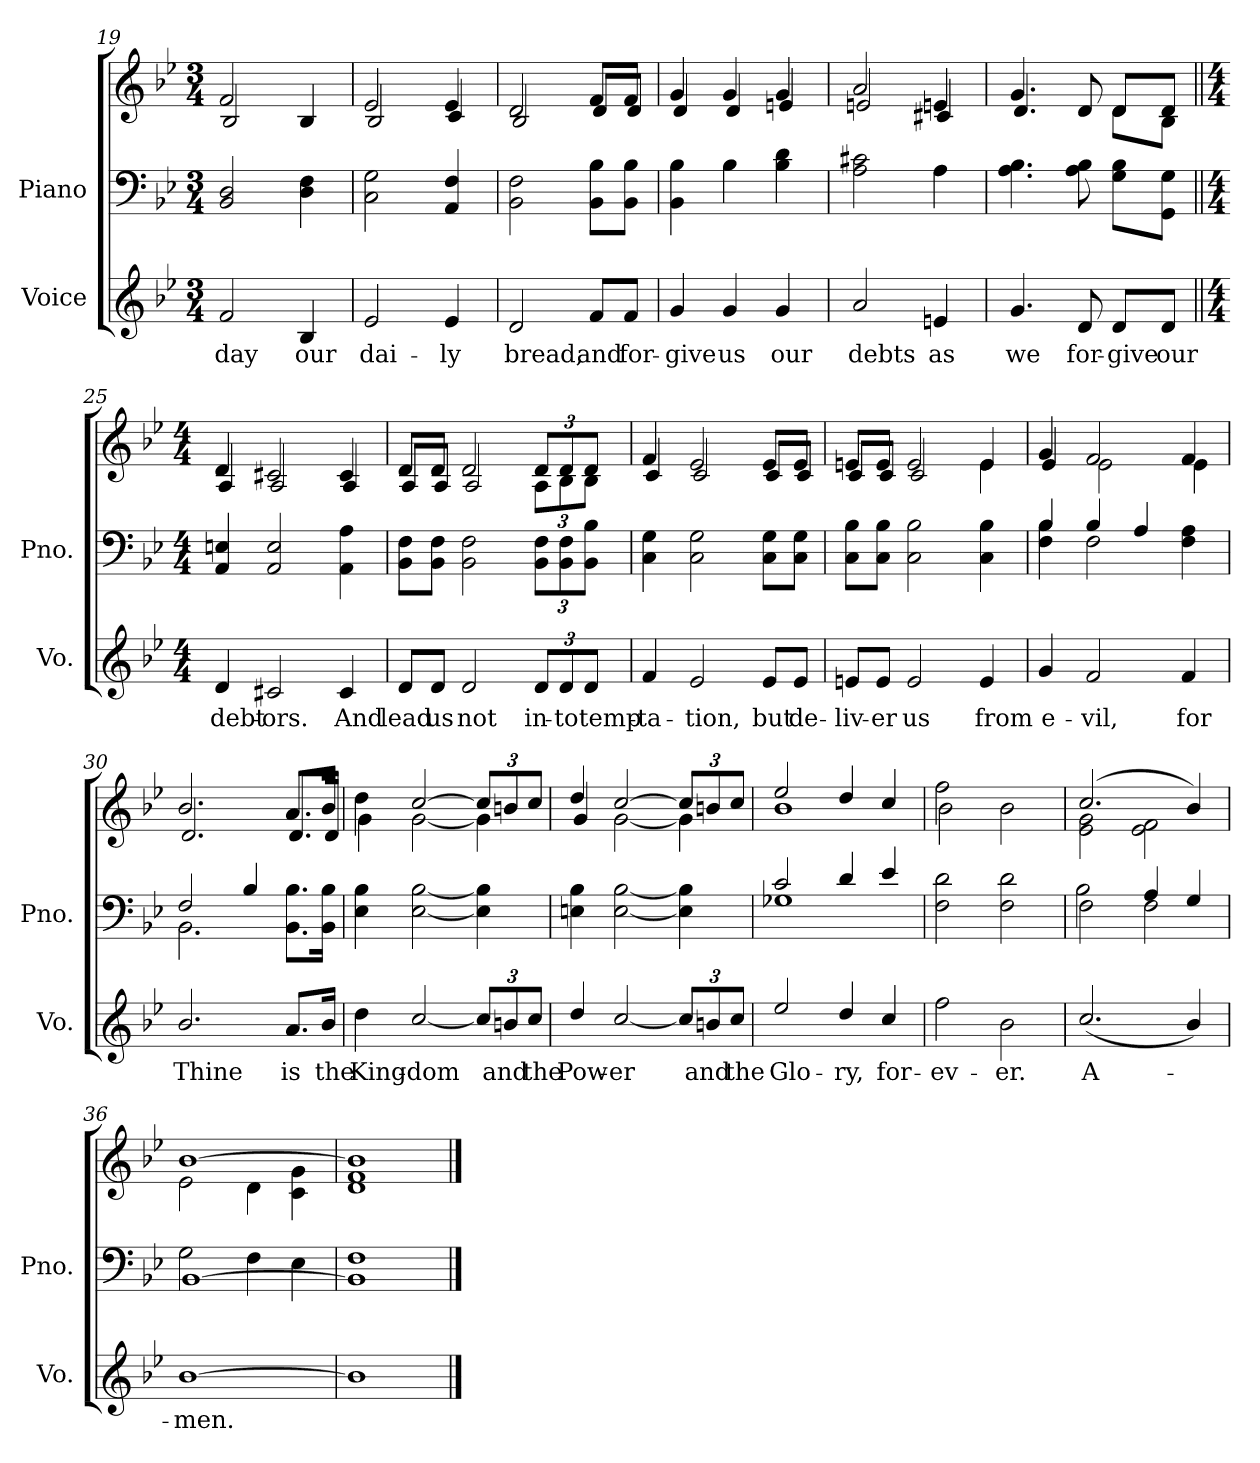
**kern	**text	**kern	**kern
*part2	*part2	*part1	*part1
*staff3	*staff3	*staff2	*staff1
*I"Voice	*	*I"Piano	*
*I'Vo.	*	*I'Pno.	*
*clefG2	*	*clefF4	*clefG2
*k[b-e-]	*	*k[b-e-]	*k[b-e-]
*M3/4	*	*M3/4	*M3/4
=19	=19	=19	=19
!	!LO:LY:b	!	!
*	*	*^	*^
2f/	day	2.ryy	2BB-/ 2D/	2f/	2B-/
!	!LO:LY:b	!	!	!	!
4B-/	our	.	4D\ 4F\	4B-/	4ryy
=20	=20	=20	=20	=20	=20
!	!LO:LY:b	!	!	!	!
2e-/	dai-	2.ryy	2C\ 2G\	2e-/	2B-/
!	!LO:LY:b	!	!	!	!
4e-/	-ly	.	4AA/ 4F/	4e-/	4c/
=21	=21	=21	=21	=21	=21
!	!LO:LY:b	!	!	!	!
2d/	bread,	2.ryy	2BB-\ 2F\	2d/	2B-/
!	!LO:LY:b	!	!	!	!
8f/L	and	.	8BB-\ 8B-\L	8f/L	8d/L
!	!LO:LY:b	!	!	!	!
8f/J	for-	.	8BB-\ 8B-\J	8f/J	8d/J
=22	=22	=22	=22	=22	=22
!	!LO:LY:b	!	!	!	!
4g/	-give	2.ryy	4BB-\ 4B-\	4g/	4d/
!	!LO:LY:b	!	!	!	!
4g/	us	.	4B-\	4g/	4d/
!	!LO:LY:b	!	!	!	!
4g/	our	.	4B-\ 4d\	4g/	4en/
=23	=23	=23	=23	=23	=23
!	!LO:LY:b	!	!	!	!
2a/	debts	2.ryy	2A\ 2c#X\	2a/	2en/
!	!LO:LY:b	!	!	!	!
4en/	as	.	4A\	4en/	4c#X/
!!LO:PB:g=z	!!
=24	=24	=24	=24	=24	=24
!	!LO:LY:b	!	!	!	!
4.g/	we	2.ryy	4.A\ 4.B-\	4.g/	4.d/
!	!LO:LY:b	!	!	!	!
8d/	for-	.	8A\ 8B-\	8d/	8ryy
!	!LO:LY:b	!	!	!	!
8d/L	-give	.	8G\ 8B-\L	8d/L	8d\L
!	!LO:LY:b	!	!	!	!
8d/J	our	.	8GG\ 8G\J	8d/J	8B-\J
=25||	=25||	=25||	=25||	=25||	=25||
*M4/4	*	*M4/4	*	*M4/4	*
!	!LO:LY:b	!	!	!	!
4d/	debt-	1ryy	4AA/ 4En/	4d/	4A/
!	!LO:LY:b	!	!	!	!
2c#X/	-ors.	.	2AA/ 2E/	2c#X/	2A/
!	!LO:LY:b	!	!	!	!
4c#/	And	.	4AA\ 4A\	4c#/	4A/
=26	=26	=26	=26	=26	=26
!	!LO:LY:b	!	!	!	!
8d/L	lead	1ryy	8BB-\ 8F\L	8d/L	8A/L
!	!LO:LY:b	!	!	!	!
8d/J	us	.	8BB-\ 8F\J	8d/J	8A/J
!	!LO:LY:b	!	!	!	!
2d/	not	.	2BB-\ 2F\	2d/	2A/
*Xbrackettup	*	*	*	*	*
!	!LO:LY:b	!	!	!	!
*	*	*	*Xbrackettup	*Xbrackettup	*
12d/L	in-	.	12BB-\ 12F\L	12d/L	12A\L
!	!LO:LY:b	!	!	!	!
12d/	-to	.	12BB-\ 12F\	12d/	12B-\
!	!LO:LY:b	!	!	!	!
12d/J	temp-	.	12BB-\ 12B-\J	12d/J	12B-\J
=27	=27	=27	=27	=27	=27
!	!LO:LY:b	!	!	!	!
4f/	-ta-	1ryy	4C\ 4G\	4f/	4c/
!	!LO:LY:b	!	!	!	!
2e-/	-tion,	.	2C\ 2G\	2e-/	2c/
!	!LO:LY:b	!	!	!	!
8e-/L	but	.	8C\ 8G\L	8e-/L	8c/L
!	!LO:LY:b	!	!	!	!
8e-/J	de-	.	8C\ 8G\J	8e-/J	8c/J
=28	=28	=28	=28	=28	=28
!	!LO:LY:b	!	!	!	!
8en/L	-liv-	1ryy	8C\ 8B-\L	8en/L	8c/L
!	!LO:LY:b	!	!	!	!
8e/J	-er	.	8C\ 8B-\J	8e/J	8c/J
!	!LO:LY:b	!	!	!	!
2e/	us	.	2C\ 2B-\	2e/	2c/
!	!LO:LY:b	!	!	!	!
4e/	from	.	4C\ 4B-\	4e/	4e\
!!LO:LB:g=z	!!
=29	=29	=29	=29	=29	=29
!	!LO:LY:b	!	!	!	!
*	*	*	*^	*	*
4g/	e-	1ryy	4F\ 4B-\	4B-/	4g/	4e-/
!	!LO:LY:b	!	!	!	!	!
2f/	-vil,	.	2F\	4B-/	2f/	2e-\
.	.	.	.	4A/	.	.
!	!LO:LY:b	!	!	!	!	!
4f/	for	.	4F\ 4A\	4ryy	4f/	4e-\
=30	=30	=30	=30	=30	=30	=30
!	!LO:LY:b	!	!	!	!	!
2.b-/	Thine	1ryy	2.BB-\	2F/	2.b-/	2.d/
.	.	.	.	4B-/	.	.
!	!LO:LY:b	!	!	!	!	!
8.a/L	is	.	8.BB-\ 8.B-\L	4ryy	8.a/L	8.d/L
!	!LO:LY:b	!	!	!	!	!
16b-/Jk	the	.	16BB-\ 16B-\Jk	.	16b-/Jk	16d/Jk
*	*	*	*v	*v	*	*
=31	=31	=31	=31	=31	=31
!	!LO:LY:b	!	!	!	!
4dd\	King-	1ryy	4E-\ 4B-\	4dd\	4g\
!	!LO:LY:b	!	!	!	!
[2cc/	-dom	.	[2E-\ [2B-\	[2cc/	[2g\
12cc/L]	.	.	4E-\] 4B-\]	12cc/L]	4g\]
!	!LO:LY:b	!	!	!	!
12bn/	and	.	.	12bn/	.
!	!LO:LY:b	!	!	!	!
12cc/J	the	.	.	12cc/J	.
=32	=32	=32	=32	=32	=32
!	!LO:LY:b	!	!	!	!
4dd/	Pow-	1ryy	4En\ 4B-\	4dd/	4g/
!	!LO:LY:b	!	!	!	!
[2cc/	-er	.	[2E\ [2B-\	[2cc/	[2g\
12cc/L]	.	.	4E\] 4B-\]	12cc/L]	4g\]
!	!LO:LY:b	!	!	!	!
12bn/	and	.	.	12bn/	.
!	!LO:LY:b	!	!	!	!
12cc/J	the	.	.	12cc/J	.
*	*	*v	*v	*	*
=33	=33	=33	=33	=33
!	!LO:LY:b	!	!	!
*	*	*^	*	*
*	*	*	*^	*	*
2ee-/	Glo-	1ryy	1G-X	2c/	2ee-/	1b-
!	!LO:LY:b	!	!	!	!	!
4dd/	-ry,	.	.	4d/	4dd/	.
!	!LO:LY:b	!	!	!	!	!
4cc/	for-	.	.	4e-/	4cc/	.
=34	=34	=34	=34	=34	=34	=34
!	!LO:LY:b	!	!	!	!	!
*	*	*	*v	*v	*	*
2ff\	-ev-	1ryy	2F\ 2d\	2ff\	2b-\
!	!LO:LY:b	!	!	!	!
2b-\	-er.	.	2F\ 2d\	2b-\	2ryy
!!LO:LB:g=z	!!
=35	=35	=35	=35	=35	=35
!	!LO:LY:b	!	!	!	!
*	*	*	*^	*	*
(>2.cc/	A-	1ryy	2F\	2B-\	(>2.cc/	2e-\ 2g\
.	.	.	2F\	4A/	.	2e-\ 2f\
4b-/)	.	.	.	4G/	4b-/)	.
=36	=36	=36	=36	=36	=36	=36
!	!LO:LY:b	!	!	!	!	!
[1b-	men.	1ryy	2G\	[1BB-	[1b-	2e-\
.	.	.	4F\	.	.	4d\
.	.	.	4E-\	.	.	4c\ 4g\
=37	=37	=37	=37	=37	=37	=37
1b-]	.	1ryy	1F	1BB-]	1b-]	1d 1f
*	*	*v	*v	*v	*	*
*	*	*	*v	*v
==	==	==	==
*-	*-	*-	*-
